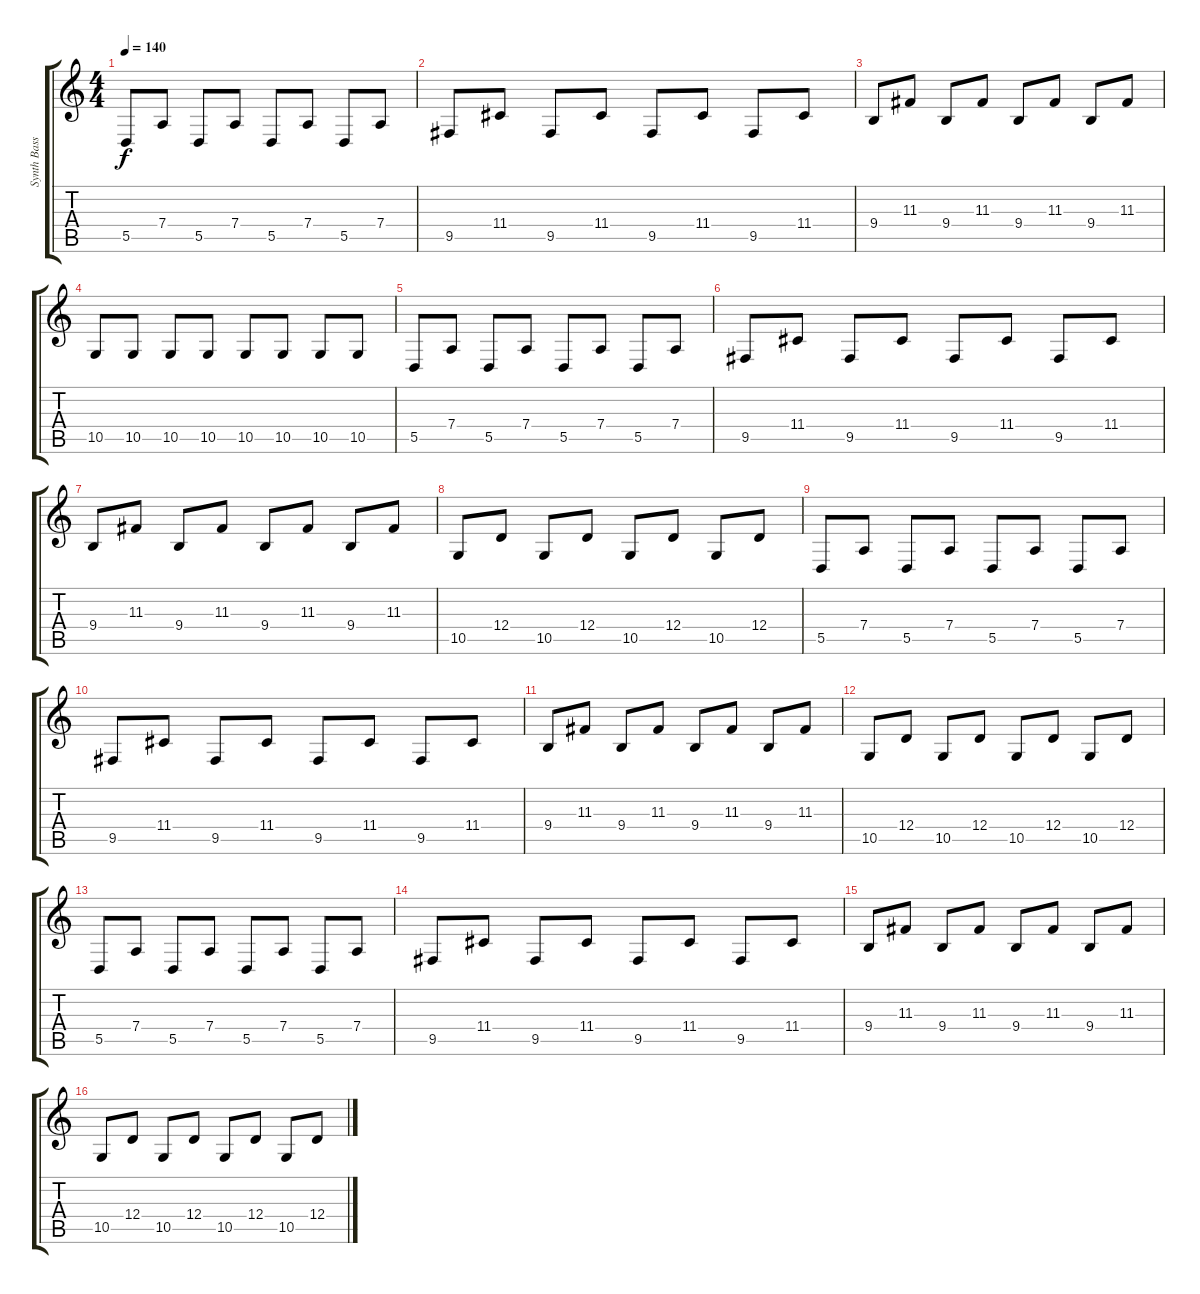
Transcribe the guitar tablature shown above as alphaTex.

\track ("Synth Bass " "Synth Bass") {instrument stringensemble1}
\staff {score tabs}
\tuning (E4 B3 G3 D3 A2 E2) {hide}
\ts (4 4)
\tempo 140
\clef g2
\ks c
5.5.8{dy f volume 14 instrument synthbass1} 7.4.8 5.5.8 7.4.8 5.5.8 7.4.8 5.5.8 7.4.8 |
9.5.8 11.4.8 9.5.8 11.4.8 9.5.8 11.4.8 9.5.8 11.4.8 |
9.4.8 11.3.8 9.4.8 11.3.8 9.4.8 11.3.8 9.4.8 11.3.8 |
10.5.8 10.5.8 10.5.8 10.5.8 10.5.8 10.5.8 10.5.8 10.5.8 |
5.5.8 7.4.8 5.5.8 7.4.8 5.5.8 7.4.8 5.5.8 7.4.8 |
9.5.8 11.4.8 9.5.8 11.4.8 9.5.8 11.4.8 9.5.8 11.4.8 |
9.4.8 11.3.8 9.4.8 11.3.8 9.4.8 11.3.8 9.4.8 11.3.8 |
10.5.8 12.4.8 10.5.8 12.4.8 10.5.8 12.4.8 10.5.8 12.4.8 |
5.5.8 7.4.8 5.5.8 7.4.8 5.5.8 7.4.8 5.5.8 7.4.8 |
9.5.8 11.4.8 9.5.8 11.4.8 9.5.8 11.4.8 9.5.8 11.4.8 |
9.4.8 11.3.8 9.4.8 11.3.8 9.4.8 11.3.8 9.4.8 11.3.8 |
10.5.8 12.4.8 10.5.8 12.4.8 10.5.8 12.4.8 10.5.8 12.4.8 |
5.5.8 7.4.8 5.5.8 7.4.8 5.5.8 7.4.8 5.5.8 7.4.8 |
9.5.8 11.4.8 9.5.8 11.4.8 9.5.8 11.4.8 9.5.8 11.4.8 |
9.4.8 11.3.8 9.4.8 11.3.8 9.4.8 11.3.8 9.4.8 11.3.8 |
10.5.8 12.4.8 10.5.8 12.4.8 10.5.8 12.4.8 10.5.8 12.4.8
